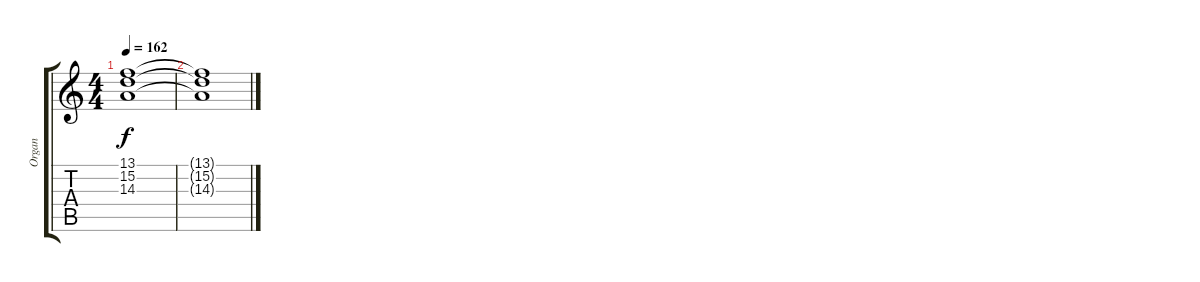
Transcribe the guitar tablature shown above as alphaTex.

\track ("Organ" "Organ") {instrument rockorgan}
\staff {score tabs}
\tuning (E4 B3 G3 D3 A2 E2) {hide}
\ts (4 4)
\tempo 162
\clef g2
\ks c
(13.1{t} 15.2{t} 14.3{t}).1{dy f} |
(13.1{t} 15.2{t} 14.3{t}).1
